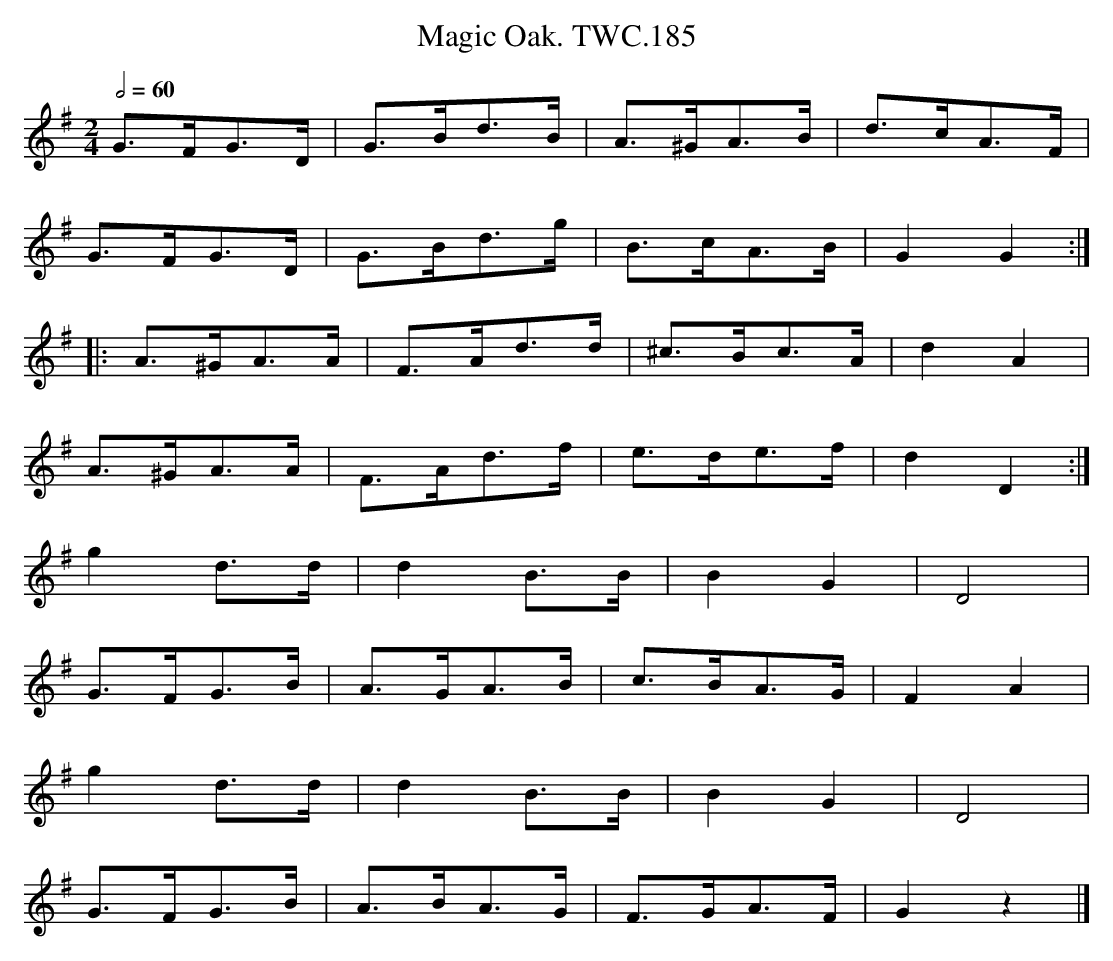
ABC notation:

X:1
T:Magic Oak. TWC.185
M:2/4
L:1/8
Q:2/4=60
K:G
G>FG>D | G>Bd>B | A>^GA>B | d>cA>F |
G>FG>D | G>Bd>g | B>cA>B | G2 G2 :|
|: A>^GA>A | F>Ad>d | ^c>Bc>A | d2 A2 |
A>^GA>A | F>Ad>f | e>de>f | d2 D2 :|
g2 d>d | d2 B>B | B2 G2 | D4 |
G>FG>B | A>GA>B | c>BA>G | F2 A2 |
g2 d>d | d2 B>B | B2 G2 | D4 |
G>FG>B | A>BA>G | F>GA>F | G2 z2 |]
